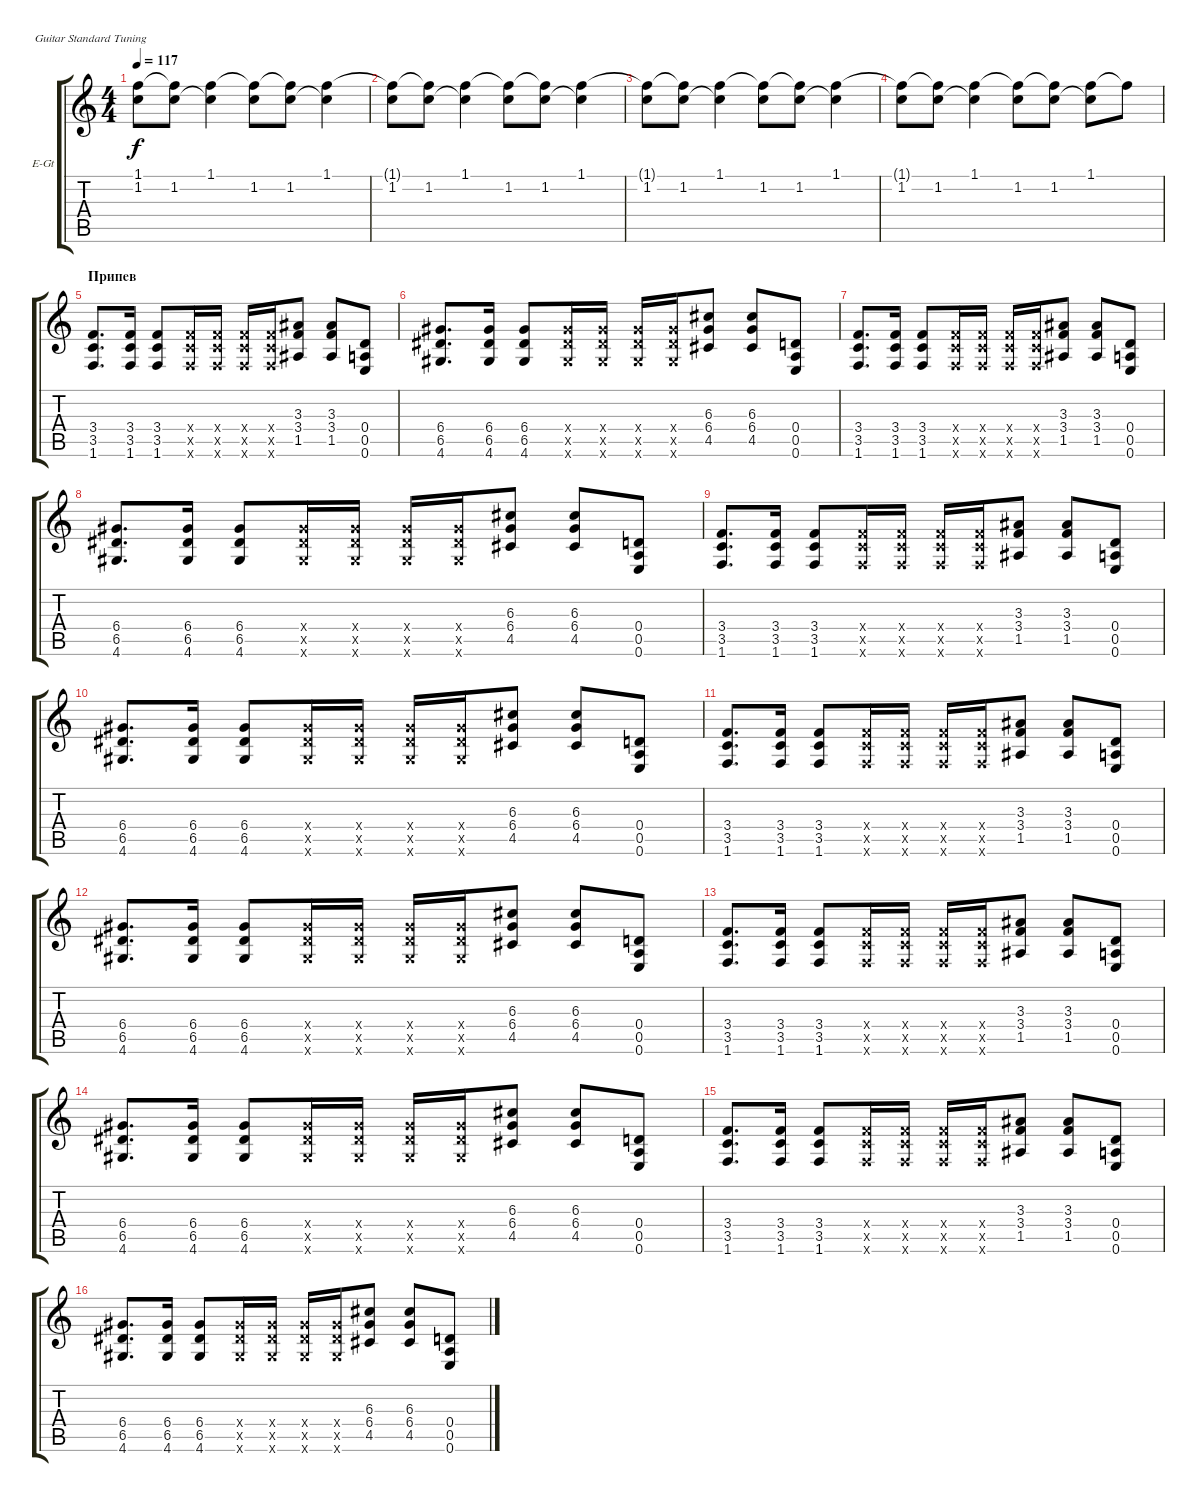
\defaultSystemsLayout 4
\bracketExtendMode groupsimilarinstruments
\firstSystemTrackNameOrientation horizontal
\otherSystemsTrackNameOrientation horizontal
\track ("Kurt D. Cobain" "E-Gt") {instrument distortionguitar}
\staff {score tabs}
\tuning (E4 B3 G3 D3 A2 E2)
\ts (4 4)
\tempo 117
\clef g2
\ks c
(1.1{t} 1.2).8{dy f} (1.1{t} 1.2).8 (1.1 1.2{t}).4 (1.1{t} 1.2).8 (1.1{t} 1.2).8 (1.1 1.2{t}).4 |
(1.1{t} 1.2).8 (1.1{t} 1.2).8 (1.1 1.2{t}).4 (1.1{t} 1.2).8 (1.1{t} 1.2).8 (1.1 1.2{t}).4 |
(1.1{t} 1.2).8 (1.1{t} 1.2).8 (1.1 1.2{t}).4 (1.1{t} 1.2).8 (1.1{t} 1.2).8 (1.1 1.2{t}).4 |
(1.1{t} 1.2).8 (1.1{t} 1.2).8 (1.1 1.2{t}).4 (1.1{t} 1.2).8 (1.1{t} 1.2).8 (1.1 1.2{t}).8 1.1{t}.8 |
\section ("" "Припев")
(3.4 3.5 1.6).8{d} (3.4 3.5 1.6).16 (3.4 3.5 1.6).8 (3.4{x} 3.5{x} 1.6{x}).16 (3.4{x} 3.5{x} 1.6{x}).16 (3.4{x} 3.5{x} 1.6{x}).16 (3.4{x} 3.5{x} 1.6{x}).16 (3.3 3.4 1.5).8 (3.3 3.4 1.5).8 (0.5 0.4 0.6).8 |
(6.4 6.5 4.6).8{d} (6.4 6.5 4.6).16 (6.4 6.5 4.6).8 (6.4{x} 6.5{x} 4.6{x}).16 (6.4{x} 6.5{x} 4.6{x}).16 (6.4{x} 6.5{x} 4.6{x}).16 (6.4{x} 6.5{x} 4.6{x}).16 (6.3 6.4 4.5).8 (6.3 6.4 4.5).8 (0.5 0.4 0.6).8 |
(3.4 3.5 1.6).8{d} (3.4 3.5 1.6).16 (3.4 3.5 1.6).8 (3.4{x} 3.5{x} 1.6{x}).16 (3.4{x} 3.5{x} 1.6{x}).16 (3.4{x} 3.5{x} 1.6{x}).16 (3.4{x} 3.5{x} 1.6{x}).16 (3.3 3.4 1.5).8 (3.3 3.4 1.5).8 (0.5 0.4 0.6).8 |
(6.4 6.5 4.6).8{d} (6.4 6.5 4.6).16 (6.4 6.5 4.6).8 (6.4{x} 6.5{x} 4.6{x}).16 (6.4{x} 6.5{x} 4.6{x}).16 (6.4{x} 6.5{x} 4.6{x}).16 (6.4{x} 6.5{x} 4.6{x}).16 (6.3 6.4 4.5).8 (6.3 6.4 4.5).8 (0.5 0.4 0.6).8 |
(3.4 3.5 1.6).8{d} (3.4 3.5 1.6).16 (3.4 3.5 1.6).8 (3.4{x} 3.5{x} 1.6{x}).16 (3.4{x} 3.5{x} 1.6{x}).16 (3.4{x} 3.5{x} 1.6{x}).16 (3.4{x} 3.5{x} 1.6{x}).16 (3.3 3.4 1.5).8 (3.3 3.4 1.5).8 (0.5 0.4 0.6).8 |
(6.4 6.5 4.6).8{d} (6.4 6.5 4.6).16 (6.4 6.5 4.6).8 (6.4{x} 6.5{x} 4.6{x}).16 (6.4{x} 6.5{x} 4.6{x}).16 (6.4{x} 6.5{x} 4.6{x}).16 (6.4{x} 6.5{x} 4.6{x}).16 (6.3 6.4 4.5).8 (6.3 6.4 4.5).8 (0.5 0.4 0.6).8 |
(3.4 3.5 1.6).8{d} (3.4 3.5 1.6).16 (3.4 3.5 1.6).8 (3.4{x} 3.5{x} 1.6{x}).16 (3.4{x} 3.5{x} 1.6{x}).16 (3.4{x} 3.5{x} 1.6{x}).16 (3.4{x} 3.5{x} 1.6{x}).16 (3.3 3.4 1.5).8 (3.3 3.4 1.5).8 (0.5 0.4 0.6).8 |
(6.4 6.5 4.6).8{d} (6.4 6.5 4.6).16 (6.4 6.5 4.6).8 (6.4{x} 6.5{x} 4.6{x}).16 (6.4{x} 6.5{x} 4.6{x}).16 (6.4{x} 6.5{x} 4.6{x}).16 (6.4{x} 6.5{x} 4.6{x}).16 (6.3 6.4 4.5).8 (6.3 6.4 4.5).8 (0.5 0.4 0.6).8 |
(3.4 3.5 1.6).8{d} (3.4 3.5 1.6).16 (3.4 3.5 1.6).8 (3.4{x} 3.5{x} 1.6{x}).16 (3.4{x} 3.5{x} 1.6{x}).16 (3.4{x} 3.5{x} 1.6{x}).16 (3.4{x} 3.5{x} 1.6{x}).16 (3.3 3.4 1.5).8 (3.3 3.4 1.5).8 (0.5 0.4 0.6).8 |
(6.4 6.5 4.6).8{d} (6.4 6.5 4.6).16 (6.4 6.5 4.6).8 (6.4{x} 6.5{x} 4.6{x}).16 (6.4{x} 6.5{x} 4.6{x}).16 (6.4{x} 6.5{x} 4.6{x}).16 (6.4{x} 6.5{x} 4.6{x}).16 (6.3 6.4 4.5).8 (6.3 6.4 4.5).8 (0.5 0.4 0.6).8 |
(3.4 3.5 1.6).8{d} (3.4 3.5 1.6).16 (3.4 3.5 1.6).8 (3.4{x} 3.5{x} 1.6{x}).16 (3.4{x} 3.5{x} 1.6{x}).16 (3.4{x} 3.5{x} 1.6{x}).16 (3.4{x} 3.5{x} 1.6{x}).16 (3.3 3.4 1.5).8 (3.3 3.4 1.5).8 (0.5 0.4 0.6).8 |
(6.4 6.5 4.6).8{d} (6.4 6.5 4.6).16 (6.4 6.5 4.6).8 (6.4{x} 6.5{x} 4.6{x}).16 (6.4{x} 6.5{x} 4.6{x}).16 (6.4{x} 6.5{x} 4.6{x}).16 (6.4{x} 6.5{x} 4.6{x}).16 (6.3 6.4 4.5).8 (6.3 6.4 4.5).8 (0.5 0.4 0.6).8
